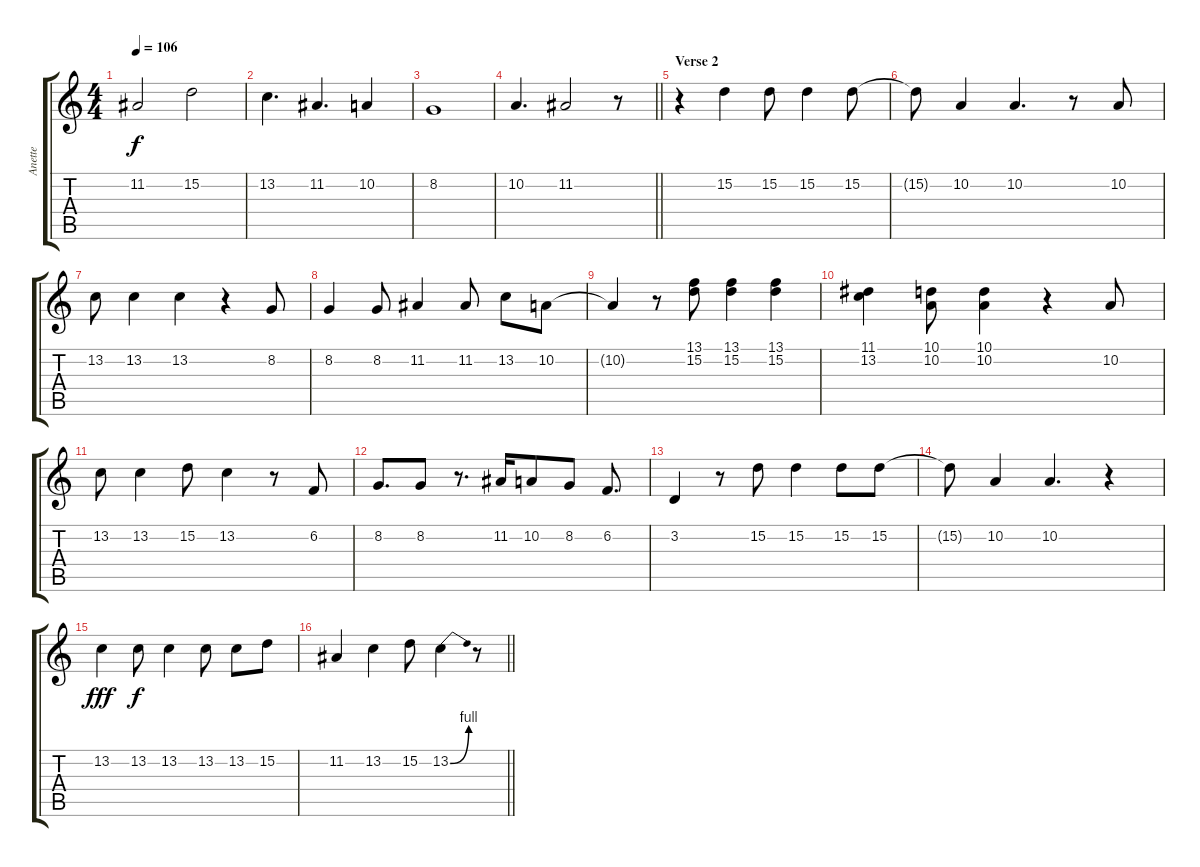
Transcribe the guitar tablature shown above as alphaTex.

\track ("Anette" "Anette") {instrument flute}
\staff {score tabs}
\tuning (E4 B3 G3 D3 A2 E2) {hide}
\ts (4 4)
\tempo 106
\clef g2
\ks c
11.2.2{dy f} 15.2.2 |
13.2.4{d} 11.2.4{d} 10.2.4 |
8.2.1 |
\barLineRight lightlight
10.2.4{d} 11.2.2 r.8 |
\section ("" "Verse 2")
r.4 15.2.4 15.2.8 15.2.4 15.2.8 |
15.2{t}.8 10.2.4 10.2.4{d} r.8 10.2.8 |
13.2.8 13.2.4 13.2.4 r.4 8.2.8 |
8.2.4 8.2.8 11.2.4 11.2.8 13.2.8 10.2.8 |
10.2{t}.4 r.8 (13.1 15.2).8 (13.1 15.2).4 (13.1 15.2).4 |
(11.1 13.2).4 (10.1 10.2).8 (10.1 10.2).4 r.4 10.2.8 |
13.2.8 13.2.4 15.2.8 13.2.4 r.8 6.2.8 |
8.2.8{d} 8.2.8 r.8{d} 11.2.16 10.2.8 8.2.8 6.2.8{d} |
3.2.4 r.8 15.2.8 15.2.4 15.2.8 15.2.8 |
15.2{t}.8 10.2.4 10.2.4{d} r.4 |
13.2.4{dy fff} 13.2.8{dy f} 13.2.4 13.2.8 13.2.8 15.2.8 |
\barLineRight lightlight
11.2.4 13.2.4 15.2.8 13.2{be (bend 0 0 60 4)}.4 r.8
